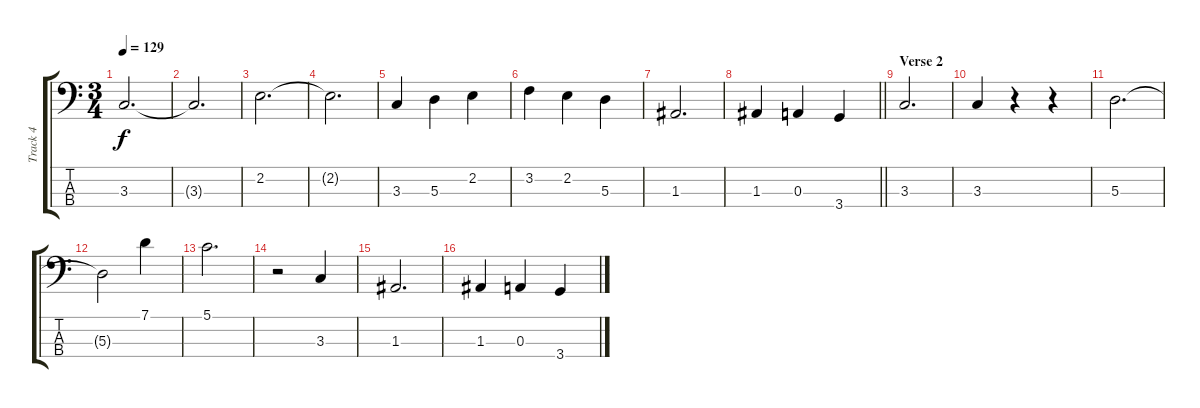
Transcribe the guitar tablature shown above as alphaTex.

\track ("Track 4" "Track 4") {instrument electricbassfinger}
\staff {score tabs}
\tuning (G2 D2 A1 E1) {hide}
\ts (3 4)
\tempo 129
\clef f4
\ks c
3.3.2{d dy f} |
3.3{t}.2{d} |
2.2.2{d} |
2.2{t}.2{d} |
3.3.4 5.3.4 2.2.4 |
3.2.4 2.2.4 5.3.4 |
1.3.2{d} |
\barLineRight lightlight
1.3.4 0.3.4 3.4.4 |
\section ("" "Verse 2")
3.3.2{d} |
3.3.4 r.4 r.4 |
5.3.2{d} |
5.3{t}.2 7.1.4 |
5.1.2{d} |
r.2 3.3.4 |
1.3.2{d} |
1.3.4 0.3.4 3.4.4
